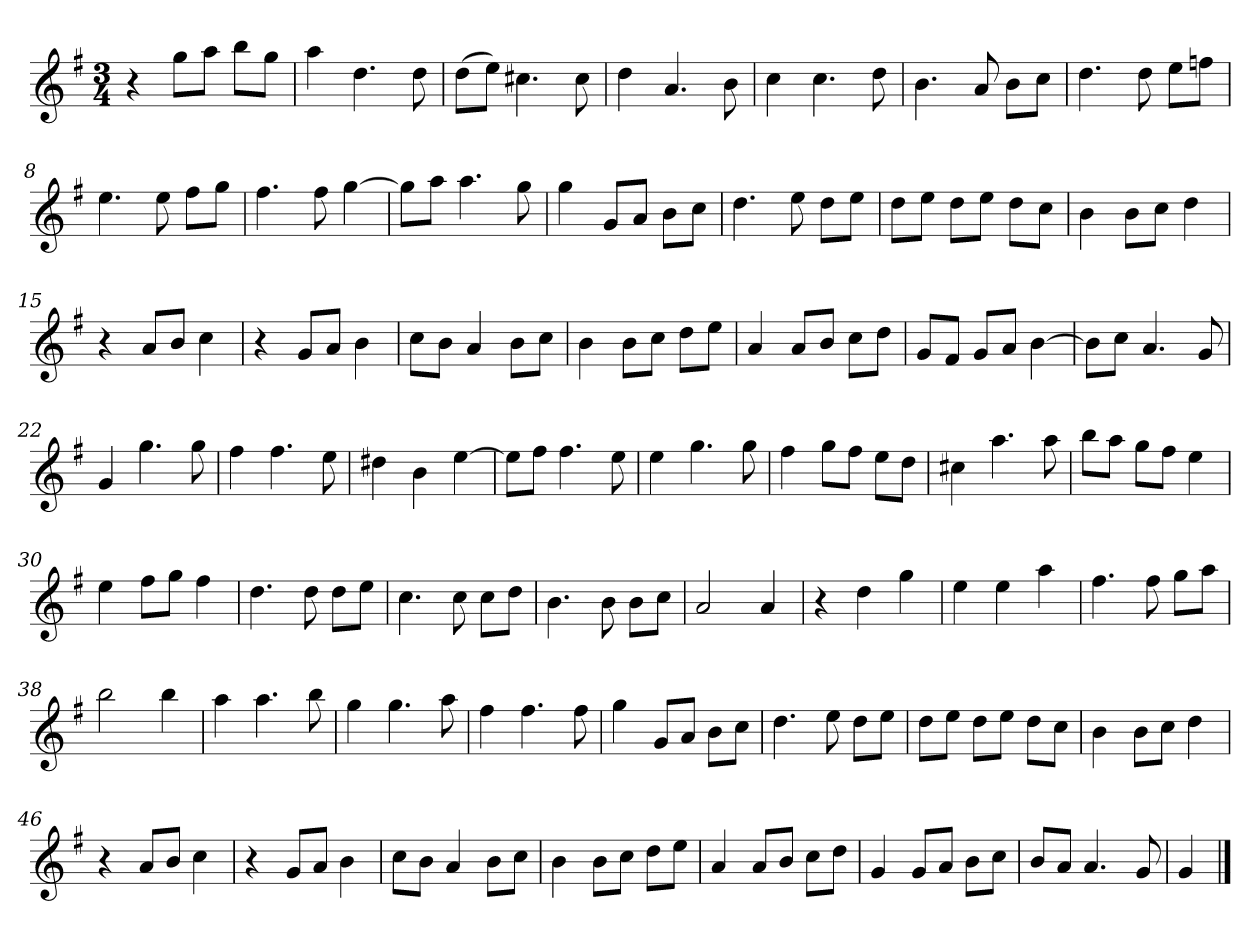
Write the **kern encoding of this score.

**kern
*part1
*staff1
*k[f#]
*M3/4
*MM120
=1
4r
8ggL
8aaJ
8bbL
8ggJ
=2
4aa
4.dd
8dd
=3
(8ddL
8eeJ)
4.cc#X
8cc#
=4
4dd
4.a
8b
=5
4cc
4.cc
8dd
=6
4.b
8a
8bL
8ccJ
=7
4.dd
8dd
8eeL
8ffnJ
=8
4.ee
8ee
8ff#L
8ggJ
=9
4.ff#
8ff#
[4gg
=10
8ggL]
8aaJ
4.aa
8gg
=11
4gg
8gL
8aJ
8bL
8ccJ
=12
4.dd
8ee
8ddL
8eeJ
=13
8ddL
8eeJ
8ddL
8eeJ
8ddL
8ccJ
=14
4b
8bL
8ccJ
4dd
=15
4r
8aL
8bJ
4cc
=16
4r
8gL
8aJ
4b
=17
8ccL
8bJ
4a
8bL
8ccJ
=18
4b
8bL
8ccJ
8ddL
8eeJ
=19
4a
8aL
8bJ
8ccL
8ddJ
=20
8gL
8f#J
8gL
8aJ
[4b
=21
8bL]
8ccJ
4.a
8g
=22
4g
4.gg
8gg
=23
4ff#
4.ff#
8ee
=24
4dd#X
4b
[4ee
=25
8eeL]
8ff#J
4.ff#
8ee
=26
4ee
4.gg
8gg
=27
4ff#
8ggL
8ff#J
8eeL
8ddJ
=28
4cc#X
4.aa
8aa
=29
8bbL
8aaJ
8ggL
8ff#J
4ee
=30
4ee
8ff#L
8ggJ
4ff#
=31
4.dd
8dd
8ddL
8eeJ
=32
4.cc
8cc
8ccL
8ddJ
=33
4.b
8b
8bL
8ccJ
=34
2a
4a
=35
4r
4dd
4gg
=36
4ee
4ee
4aa
=37
4.ff#
8ff#
8ggL
8aaJ
=38
2bb
4bb
=39
4aa
4.aa
8bb
=40
4gg
4.gg
8aa
=41
4ff#
4.ff#
8ff#
=42
4gg
8gL
8aJ
8bL
8ccJ
=43
4.dd
8ee
8ddL
8eeJ
=44
8ddL
8eeJ
8ddL
8eeJ
8ddL
8ccJ
=45
4b
8bL
8ccJ
4dd
=46
4r
8aL
8bJ
4cc
=47
4r
8gL
8aJ
4b
=48
8ccL
8bJ
4a
8bL
8ccJ
=49
4b
8bL
8ccJ
8ddL
8eeJ
=50
4a
8aL
8bJ
8ccL
8ddJ
=51
4g
8gL
8aJ
8bL
8ccJ
=52
8bL
8aJ
4.a
8g
=53
4g
==
*-
